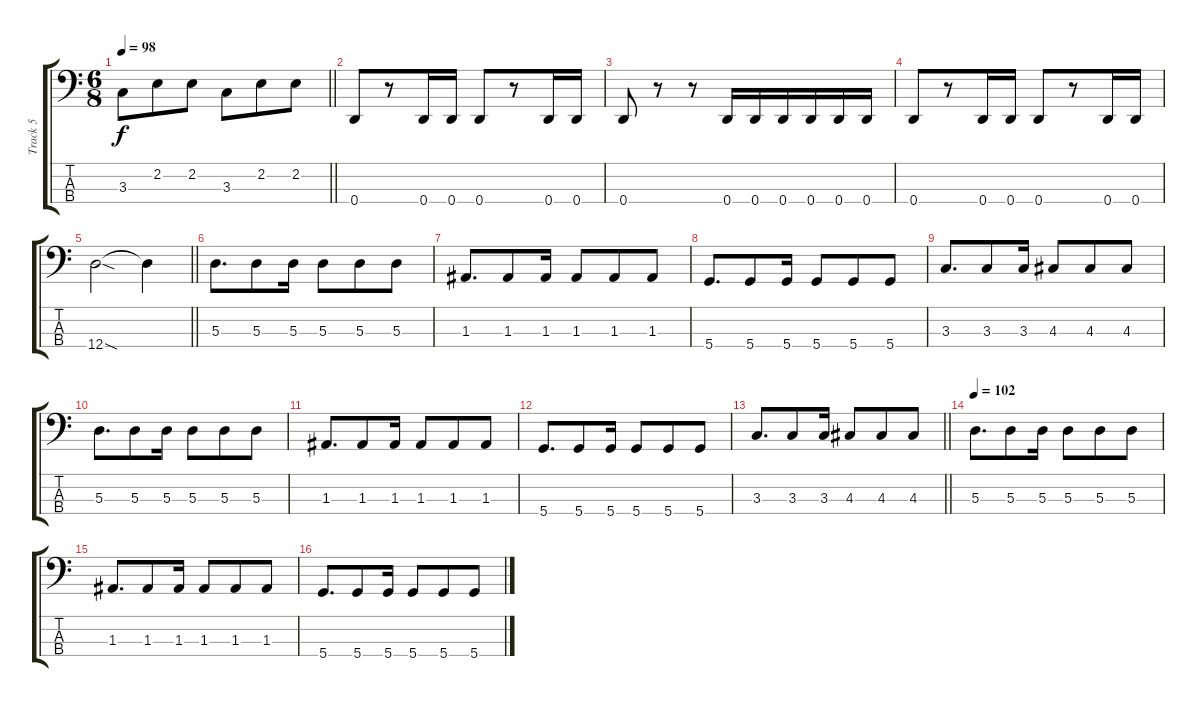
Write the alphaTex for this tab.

\track ("Track 5" "Track 5") {instrument slapbass1}
\staff {score tabs}
\tuning (G2 D2 A1 D1) {hide}
\ts (6 8)
\tempo 98
\clef f4
\barLineRight lightlight
\ks c
3.3.8{dy f} 2.2.8 2.2.8 3.3.8 2.2.8 2.2.8 |
0.4.8 r.8 0.4.16 0.4.16 0.4.8 r.8 0.4.16 0.4.16 |
0.4.8 r.8 r.8 0.4.16 0.4.16 0.4.16 0.4.16 0.4.16 0.4.16 |
0.4.8 r.8 0.4.16 0.4.16 0.4.8 r.8 0.4.16 0.4.16 |
\barLineRight lightlight
12.4{sod}.2 12.4{t}.4 |
5.3.8{d} 5.3.8 5.3.16 5.3.8 5.3.8 5.3.8 |
1.3.8{d} 1.3.8 1.3.16 1.3.8 1.3.8 1.3.8 |
5.4.8{d} 5.4.8 5.4.16 5.4.8 5.4.8 5.4.8 |
3.3.8{d} 3.3.8 3.3.16 4.3.8 4.3.8 4.3.8 |
5.3.8{d} 5.3.8 5.3.16 5.3.8 5.3.8 5.3.8 |
1.3.8{d} 1.3.8 1.3.16 1.3.8 1.3.8 1.3.8 |
5.4.8{d} 5.4.8 5.4.16 5.4.8 5.4.8 5.4.8 |
\barLineRight lightlight
3.3.8{d} 3.3.8 3.3.16 4.3.8 4.3.8 4.3.8 |
\tempo 102
5.3.8{d} 5.3.8 5.3.16 5.3.8 5.3.8 5.3.8 |
1.3.8{d} 1.3.8 1.3.16 1.3.8 1.3.8 1.3.8 |
5.4.8{d} 5.4.8 5.4.16 5.4.8 5.4.8 5.4.8
